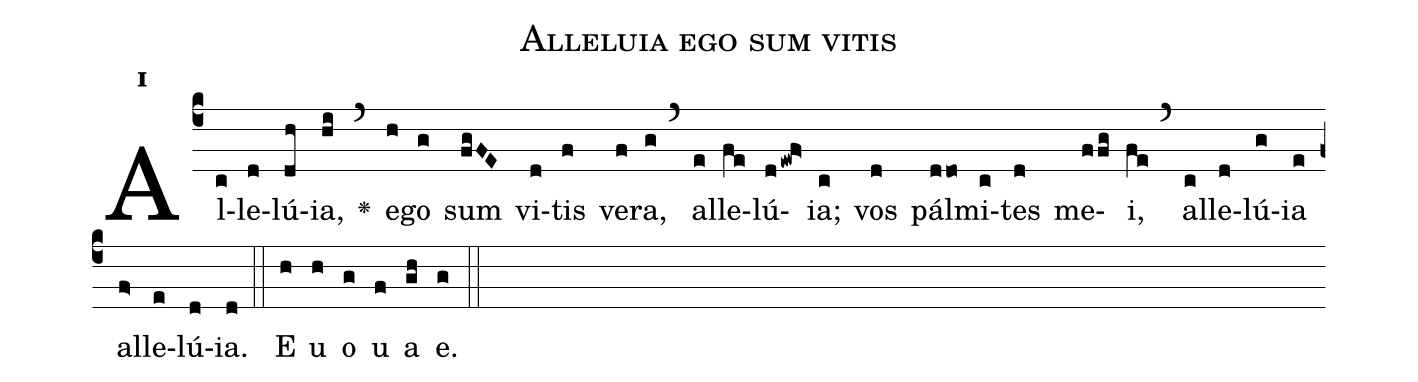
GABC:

name:Alleluia ego sum vitis;
office-part:Antiphona;
mode:1;
%%
initial-style: 1;
name: Alleluia ego sum vitis
book: Antiphonae & Responsoria/Tomus II, p. 214;
occasion: Hebdomada V Paschae Feria IV;
office-part: Laudes Ant E;
user-notes: ;
commentary: ;
annotation: 1g;
centering-scheme: english;
fontsize: 12;
font: OFLSortsMillGoudy;
height: 11;
width: 4.5;
%%
(c4)Al(c)le(d)lú(dh)ia,(hi) <v>\greheightstar</v>(`) e(h)go(g) sum(fgFE) vi(d)tis(f) ve(f)ra,(g) (`) al(e)le(fe)lú(dewf>)ia;(c) vos(d) pál(ddo)mi(c)tes(d) me(ffg)i,(fe) (`) al(c)le(d)lú(g)ia(e) al(f>)le(e)lú(d)ia.(d) (::)
E(h) u(h) o(g) u(f) a(gh) e.(g) (::)
